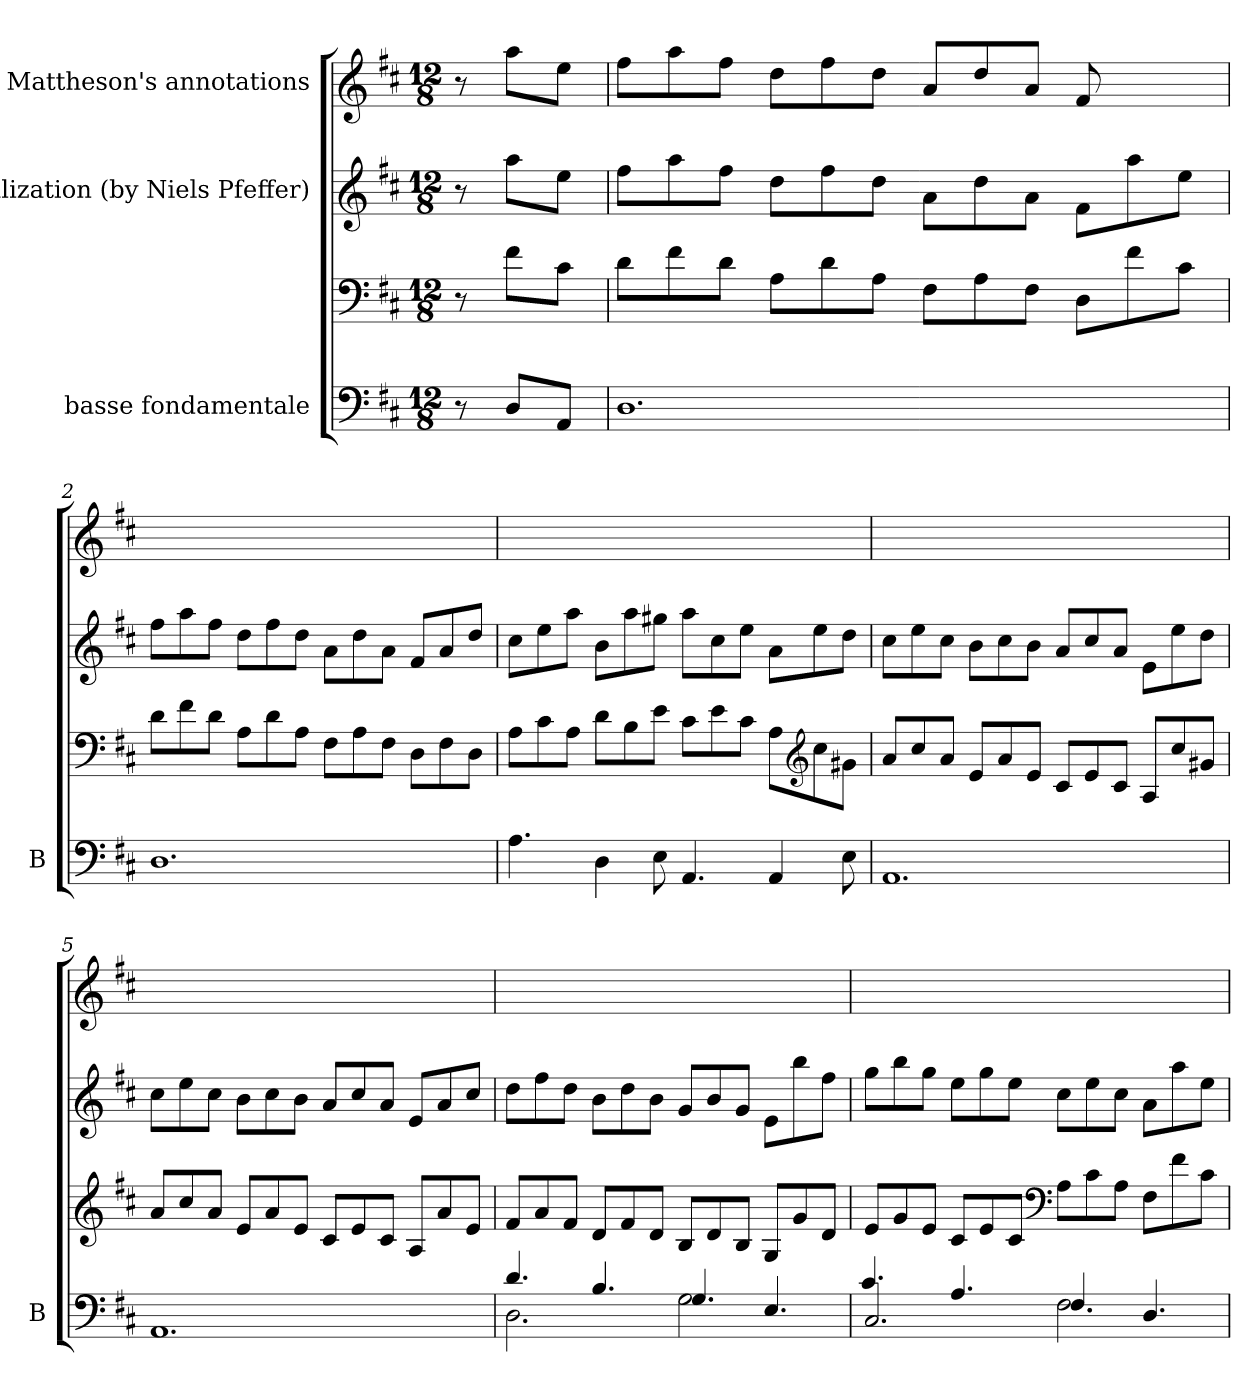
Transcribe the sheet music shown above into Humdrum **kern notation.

**kern	**kern	**kern	**kern	**dynam
*part4	*part3	*part2	*part1	*part1
*staff4	*staff3	*staff2	*staff1	*staff1
*I"basse fondamentale	*	*I"realization (by Niels Pfeffer)	*I"Mattheson's annotations	*
*I'B	*	*	*	*
*clefF4	*clefF4	*clefG2	*clefG2	*
*k[f#c#]	*k[f#c#]	*k[f#c#]	*k[f#c#]	*
*D:	*D:	*D:	*D:	*
*M12/8	*M12/8	*M12/8	*M12/8	*
=	=	=	=	=
8r	8r	8r	8r	Prestissimo
8D/L	8f#i\L	8aa\L	8aai\L	.
8AA/J	8c#i\J	8ee\J	8eei\J	.
=1	=1	=1	=1	=1
1.D\	8di\L	8ff#\L	8ff#i\L	.
.	8f#i\	8aa\	8aai\	.
.	8di\J	8ff#\J	8ff#i\J	.
.	8Ai\L	8dd\L	8ddi\L	.
.	8di\	8ff#\	8ff#i\	.
.	8Ai\J	8dd\J	8ddi\J	.
.	8F#i\L	8a\L	8ai/L	.
.	8Ai\	8dd\	8ddi/	.
.	8F#i\J	8a\J	8ai/J	.
.	8Di\L	8f#\L	8f#i/	.
.	8f#i\	8aa\	8ryy	.
.	8c#i\J	8ee\J	8ryy	.
=2	=2	=2	=2	=2
1.D\	8di\L	8ff#\L	1ryy	.
.	8f#i\	8aa\	.	.
.	8di\J	8ff#\J	.	.
.	8Ai\L	8dd\L	.	.
.	8di\	8ff#\	.	.
.	8Ai\J	8dd\J	.	.
.	8F#i\L	8a\L	.	.
.	8Ai\	8dd\	.	.
.	8F#i\J	8a\J	2ryy	.
.	8Di\L	8f#/L	.	.
.	8F#i\	8a/	.	.
.	8Di\J	8dd/J	.	.
=3	=3	=3	=3	=3
4.A\	8Ai\L	8cc#\L	1ryy	.
.	8c#i\	8ee\	.	.
.	8Ai\J	8aa\J	.	.
4D\	8di\L	8b\L	.	.
.	8Bi\	8aa\	.	.
8E\	8ei\J	8gg#X\J	.	.
4.AA/	8c#i\L	8aa\L	.	.
.	8ei\	8cc#\	.	.
.	8c#i\J	8ee\J	2ryy	.
4AA/	8Ai\L	8a\L	.	.
*	*clefG2	*	*	*
.	8cc#i\	8ee\	.	.
8E\	8g#Xi\J	8dd\J	.	.
=4	=4	=4	=4	=4
1.AA/	8ai/L	8cc#\L	1ryy	.
.	8cc#i/	8ee\	.	.
.	8ai/J	8cc#\J	.	.
.	8ei/L	8b\L	.	.
.	8ai/	8cc#\	.	.
.	8ei/J	8b\J	.	.
.	8c#i/L	8a/L	.	.
.	8ei/	8cc#/	.	.
.	8c#i/J	8a/J	2ryy	.
.	8Ai/L	8e\L	.	.
.	8cc#i/	8ee\	.	.
.	8g#Xi/J	8dd\J	.	.
=5	=5	=5	=5	=5
1.AA/	8ai/L	8cc#\L	1ryy	.
.	8cc#i/	8ee\	.	.
.	8ai/J	8cc#\J	.	.
.	8ei/L	8b\L	.	.
.	8ai/	8cc#\	.	.
.	8ei/J	8b\J	.	.
.	8c#i/L	8a/L	.	.
.	8ei/	8cc#/	.	.
.	8c#i/J	8a/J	2ryy	.
.	8Ai/L	8e/L	.	.
.	8ai/	8a/	.	.
.	8ei/J	8cc#/J	.	.
=6	=6	=6	=6	=6
*^	*	*	*	*
2.D\	4.dj/	8f#i/L	8dd\L	1ryy	.
.	.	8ai/	8ff#\	.	.
.	.	8f#i/J	8dd\J	.	.
.	4.Bj/	8di/L	8b\L	.	.
.	.	8f#i/	8dd\	.	.
.	.	8di/J	8b\J	.	.
2.G\	4.Gj/	8Bi/L	8g/L	.	.
.	.	8di/	8b/	.	.
.	.	8Bi/J	8g/J	2ryy	.
.	4.Ej/	8Gi/L	8e\L	.	.
.	.	8gi/	8bb\	.	.
.	.	8di/J	8ff#\J	.	.
=7	=7	=7	=7	=7	=7
2.C#/	4.c#j/	8ei/L	8gg\L	1ryy	.
.	.	8gi/	8bb\	.	.
.	.	8ei/J	8gg\J	.	.
.	4.Aj/	8c#i/L	8ee\L	.	.
.	.	8ei/	8gg\	.	.
.	.	8c#i/J	8ee\J	.	.
*	*	*clefF4	*	*	*
2.F#\	4.F#j/	8Ai\L	8cc#\L	.	.
.	.	8c#i\	8ee\	.	.
.	.	8Ai\J	8cc#\J	2ryy	.
.	4.Dj/	8F#i\L	8a\L	.	.
.	.	8f#i\	8aa\	.	.
.	.	8c#i\J	8ee\J	.	.
*v	*v	*	*	*	*
=	=	=	=	=
*-	*-	*-	*-	*-
